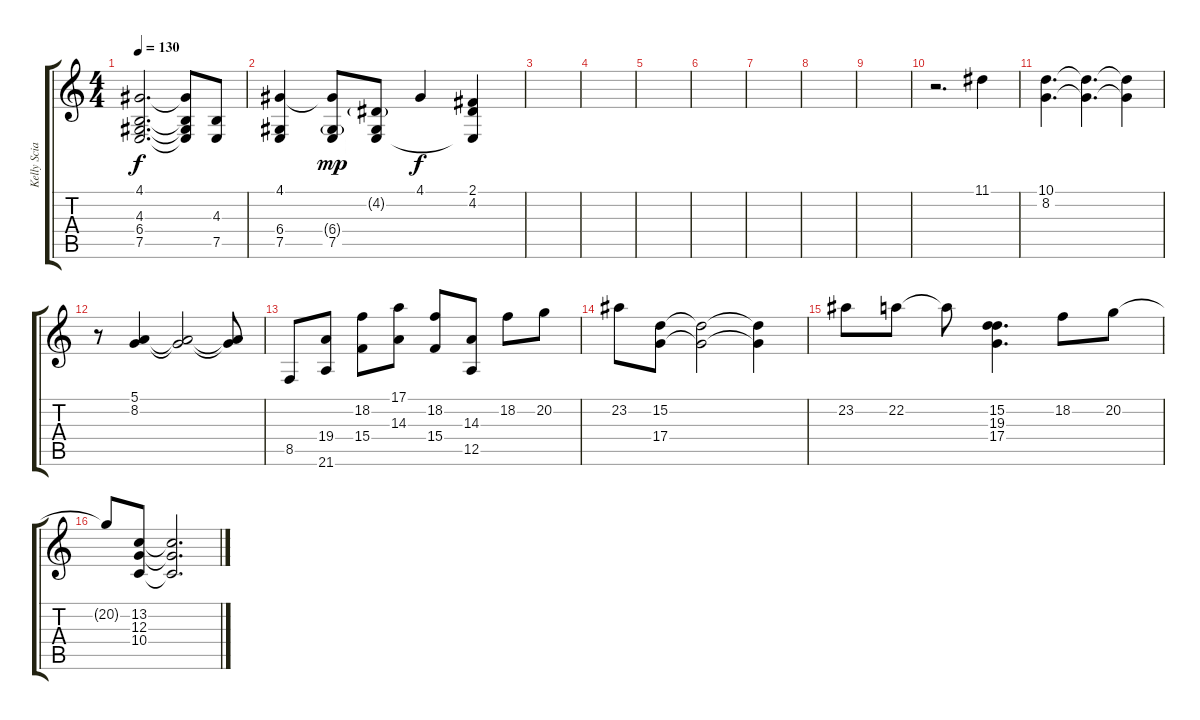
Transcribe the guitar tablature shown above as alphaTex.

\track ("Kelly Sciandra" "Kelly Scia") {instrument acousticgrandpiano}
\staff {score tabs}
\tuning (E4 B3 G3 D3 A2 C2) {hide}
\ts (4 4)
\tempo 130
\clef g2
\ks c
(4.1 4.3 6.4 7.5).2{d dy f} (4.1{t} 4.3{t} 6.4{t} 7.5{t}).8 (4.3 7.5).8 |
(4.1 6.4 7.5).4 (4.1{t} 6.4{g} 7.5).8{dy mp} (4.2{g} 6.4{t} 7.5{t}).8 4.1.4{dy f} (2.1 4.2 7.5{t}).4 |
|
|
|
|
|
|
|
r.2{d} 11.1.4 |
(10.1 8.2).4{d} (10.1{t} 8.2{t}).4{d} (10.1{t} 8.2{t}).4 |
r.8 (5.1 8.2).4 (5.1{t} 8.2{t}).2 (5.1{t} 8.2{t}).8 |
8.5.8 (19.4 21.6).8 (18.2 15.4).8 (17.1 14.3).8 (18.2 15.4).8 (14.3 12.5).8 18.2.8 20.2.8 |
23.2.8 (15.2 17.4).8 (15.2{t} 17.4{t}).2 (15.2{t} 17.4{t}).4 |
23.2.8 22.2.8 22.2{t}.8 (15.2 19.3 17.4).4{d} 18.2.8 20.2.8 |
20.2{t}.8 (13.2 12.3 10.4).8 (13.2{t} 12.3{t} 10.4{t}).2{d}
